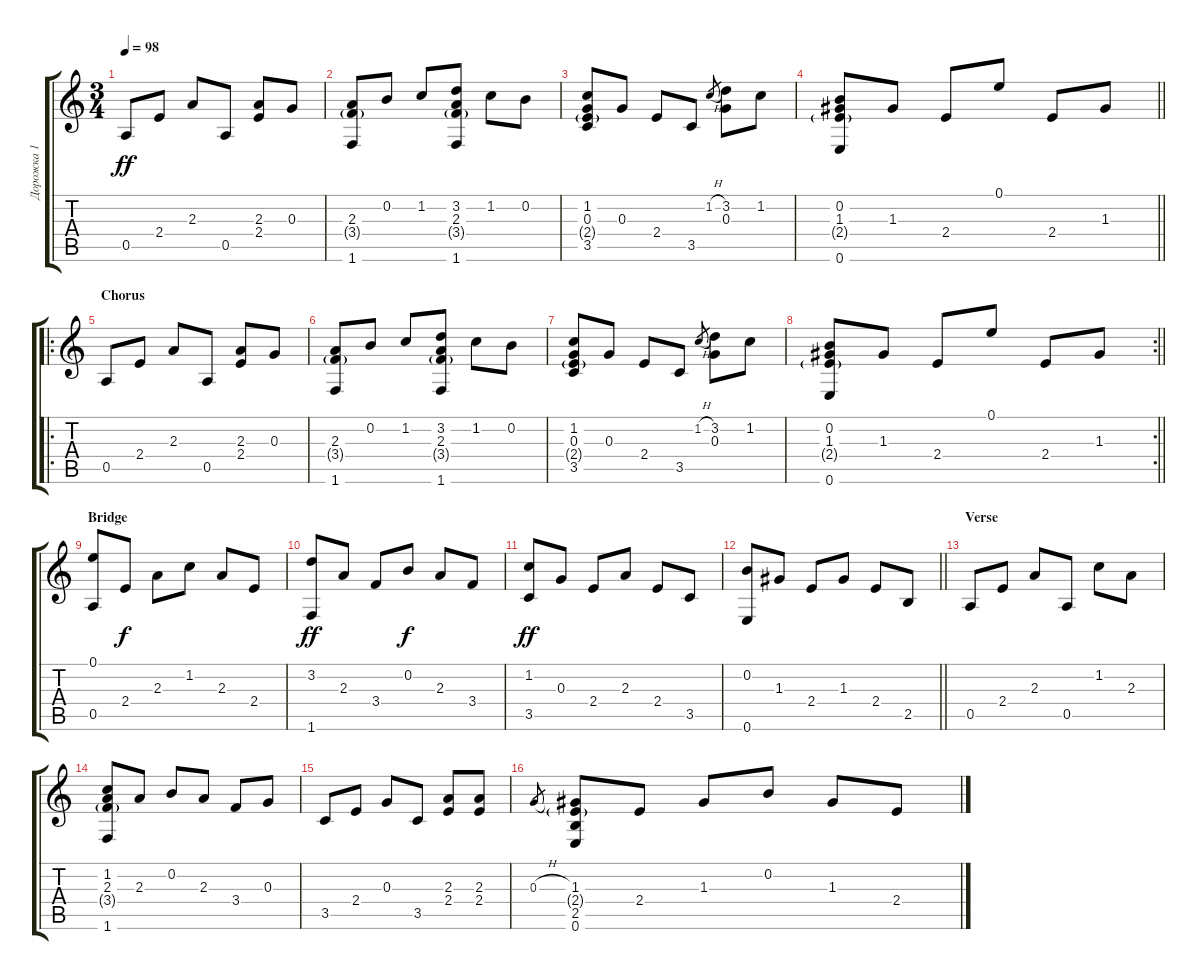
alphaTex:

\track ("Дорожка 1" "Дорожка 1") {instrument acousticguitarnylon}
\staff {score tabs}
\tuning (E4 B3 G3 D3 A2 E2) {hide}
\ts (3 4)
\tempo 98
\clef g2
\ks c
0.5.8{dy ff} 2.4.8 2.3.8 0.5.8 (2.3 2.4).8 0.3.8 |
(2.3 3.4{g} 1.6).8 0.2.8 1.2.8 (3.2 2.3 3.4{g} 1.6).8 1.2.8 0.2.8 |
(1.2 0.3 2.4{g} 3.5).8 0.3.8 2.4.8 3.5.8 1.2{h}.8{gr} (3.2 0.3).8 1.2.8 |
\barLineRight lightlight
(0.2 1.3 2.4{g} 0.6).8 1.3.8 2.4.8 0.1.8 2.4.8 1.3.8 |
\ro
\section ("" "Chorus")
0.5.8 2.4.8 2.3.8 0.5.8 (2.3 2.4).8 0.3.8 |
(2.3 3.4{g} 1.6).8 0.2.8 1.2.8 (3.2 2.3 3.4{g} 1.6).8 1.2.8 0.2.8 |
(1.2 0.3 2.4{g} 3.5).8 0.3.8 2.4.8 3.5.8 1.2{h}.8{gr} (3.2 0.3).8 1.2.8 |
\rc 2
\barLineRight lightlight
(0.2 1.3 2.4{g} 0.6).8 1.3.8 2.4.8 0.1.8 2.4.8 1.3.8 |
\section ("" "Bridge")
(0.1 0.5).8 2.4.8{dy f} 2.3.8 1.2.8 2.3.8 2.4.8 |
(3.2 1.6).8{dy ff} 2.3.8 3.4.8 0.2.8{dy f} 2.3.8 3.4.8 |
(1.2 3.5).8{dy ff} 0.3.8 2.4.8 2.3.8 2.4.8 3.5.8 |
\barLineRight lightlight
(0.2 0.6).8 1.3.8 2.4.8 1.3.8 2.4.8 2.5.8 |
\section ("" "Verse")
0.5.8 2.4.8 2.3.8 0.5.8 1.2.8 2.3.8 |
(1.2 2.3 3.4{g} 1.6).8 2.3.8 0.2.8 2.3.8 3.4.8 0.3.8 |
3.5.8 2.4.8 0.3.8 3.5.8 (2.3 2.4).8 (2.3 2.4).8 |
0.3{h}.8{gr} (1.3 2.4{g} 2.5 0.6).8 2.4.8 1.3.8 0.2.8 1.3.8 2.4.8
